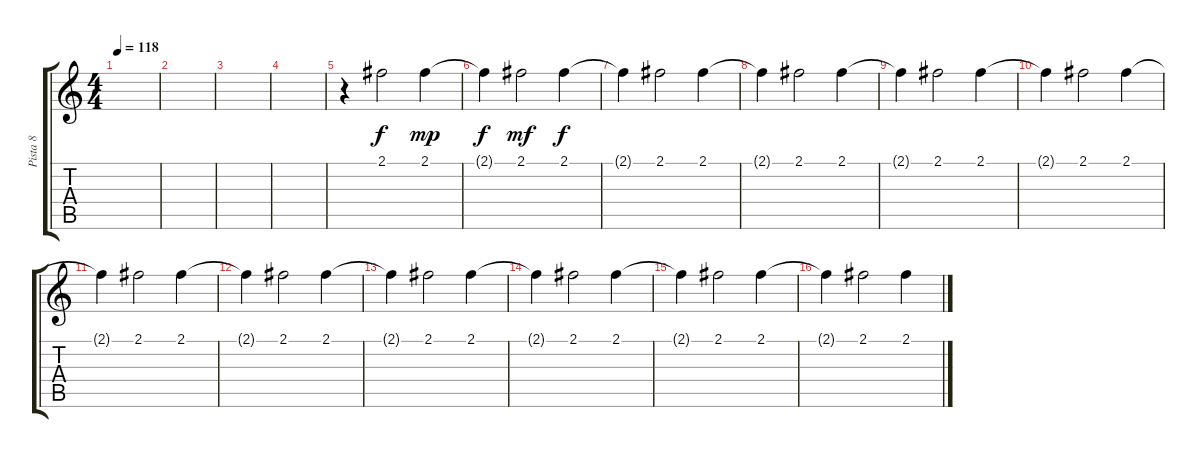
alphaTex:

\track ("Pista 8" "Pista 8") {instrument electricguitarmuted}
\staff {score tabs}
\tuning (E4 B3 G3 D3 A2 E2) {hide}
\ts (4 4)
\tempo 118
\clef g2
\ks c
|
|
|
|
r.4 2.1.2 2.1.4{dy mp} |
2.1{t}.4{dy f} 2.1.2{dy mf} 2.1.4{dy f} |
2.1{t}.4 2.1.2 2.1.4 |
2.1{t}.4 2.1.2 2.1.4 |
2.1{t}.4 2.1.2 2.1.4 |
2.1{t}.4 2.1.2 2.1.4 |
2.1{t}.4 2.1.2 2.1.4 |
2.1{t}.4 2.1.2 2.1.4 |
2.1{t}.4 2.1.2 2.1.4 |
2.1{t}.4 2.1.2 2.1.4 |
2.1{t}.4 2.1.2 2.1.4 |
2.1{t}.4 2.1.2 2.1.4
